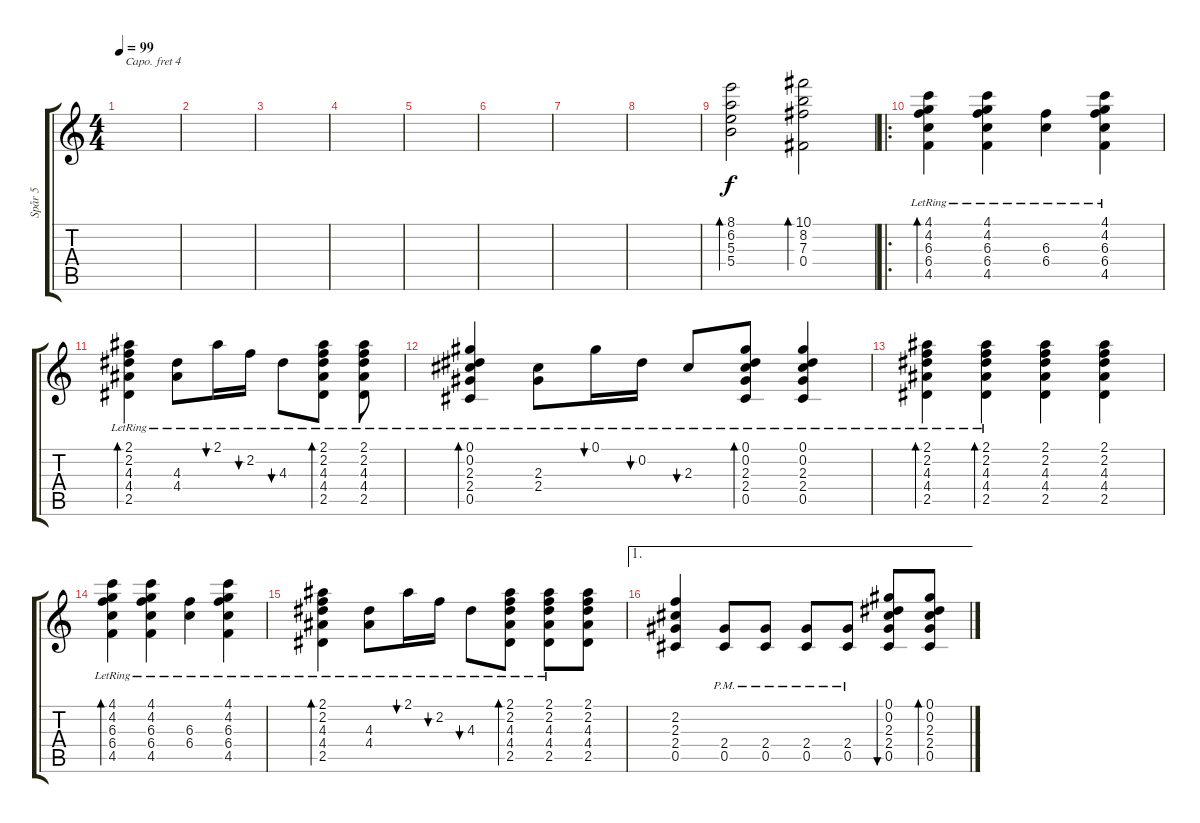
\track ("Spår 5" "Spår 5") {instrument overdrivenguitar}
\staff {score tabs}
\capo 4
\tuning (E4 B3 G3 D3 A2 E2) {hide}
\ts (4 4)
\tempo 99
\clef g2
\ks c
|
|
|
|
|
|
|
|
(8.1 6.2 5.3 5.4).2{bd 60} (10.1 8.2 7.3 0.4).2{bd 60} |
\ro
(4.1 4.2 6.3{lr} 6.4 4.5).4{bd 240} (4.1 4.2 6.3{lr} 6.4{lr} 4.5).4 (6.3{lr} 6.4).4 (4.1{lr} 4.2 6.3 6.4 4.5).4 |
(2.1 2.2 4.3{lr} 4.4 2.5).4{bd 240} (4.3{lr} 4.4).8 2.1{lr}.16{bu 240} 2.2{lr}.16{bu 240} 4.3{lr}.8{bu 240} (2.1 2.2{lr} 4.3 4.4 2.5).8{bd 240} (2.1{lr} 2.2 4.3 4.4 2.5).8 |
(0.1 0.2{lr} 2.3 2.4 0.5).4{bd 240} (2.3{lr} 2.4).8 0.1{lr}.16{bu 240} 0.2{lr}.16{bu 240} 2.3{lr}.8{bu 240} (0.1 0.2{lr} 2.3 2.4 0.5).8{bd 240} (0.1 0.2 2.3{lr} 2.4 0.5).4 |
(2.1 2.2 4.3{lr} 4.4 2.5).4{bd 240} (2.1{lr} 2.2{lr} 4.3{lr} 4.4{lr} 2.5{lr}).4{bd 240} (2.1 2.2 4.3 4.4 2.5).4 (2.1 2.2 4.3 4.4 2.5).4 |
(4.1 4.2 6.3{lr} 6.4 4.5).4{bd 240} (4.1 4.2 6.3{lr} 6.4{lr} 4.5).4 (6.3{lr} 6.4).4 (4.1 4.2 6.3{lr} 6.4{lr} 4.5{lr}).4 |
(2.1 2.2 4.3{lr} 4.4 2.5).4{bd 240} (4.3{lr} 4.4).8 2.1{lr}.16{bu 240} 2.2{lr}.16{bu 240} 4.3{lr}.8{bu 240} (2.1 2.2{lr} 4.3 4.4 2.5).8{bd 240} (2.1{lr} 2.2 4.3 4.4 2.5).8 (2.1 2.2 4.3 4.4 2.5).8 |
\ae 1
(2.2 2.3 2.4 0.5).4 (2.4{pm} 0.5{pm}).8 (2.4{pm} 0.5{pm}).8 (2.4{pm} 0.5{pm}).8 (2.4{pm} 0.5{pm}).8 (0.1 0.2 2.3 2.4 0.5).8{bu 60} (0.1 0.2 2.3 2.4 0.5).8{bd 60}
